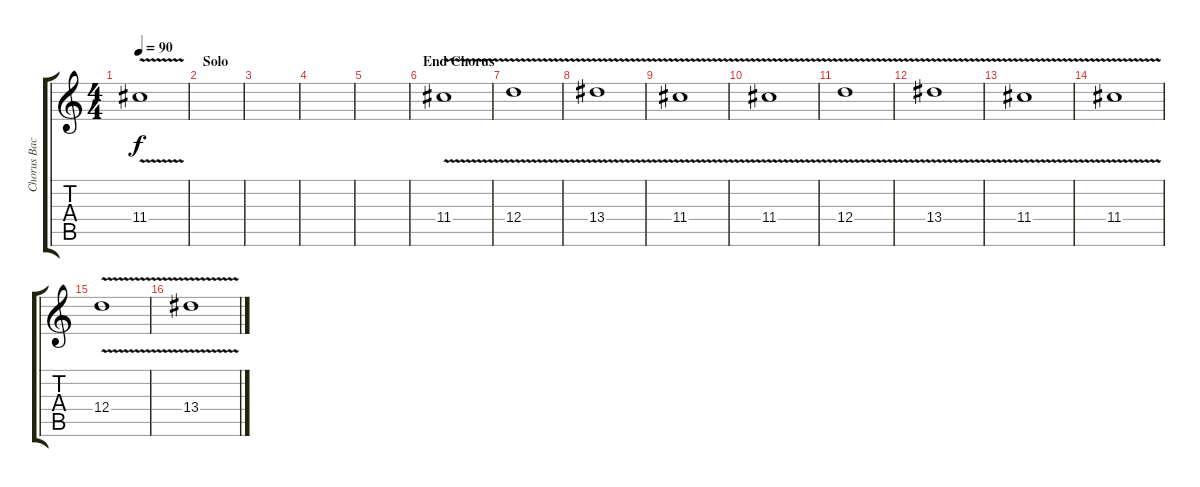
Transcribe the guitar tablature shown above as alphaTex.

\track ("Chorus Backup" "Chorus Bac") {instrument distortionguitar}
\staff {score tabs}
\tuning (E4 B3 G3 D3 A2 E2) {hide}
\ts (4 4)
\tempo 90
\clef g2
\ks c
11.4{v}.1{dy f} |
\section ("" "Solo")
|
|
|
|
\section ("" "End Chorus")
11.4{v}.1 |
12.4{v}.1 |
13.4{v}.1 |
11.4{v}.1 |
11.4{v}.1 |
12.4{v}.1 |
13.4{v}.1 |
11.4{v}.1 |
11.4{v}.1 |
12.4{v}.1 |
13.4{v}.1
